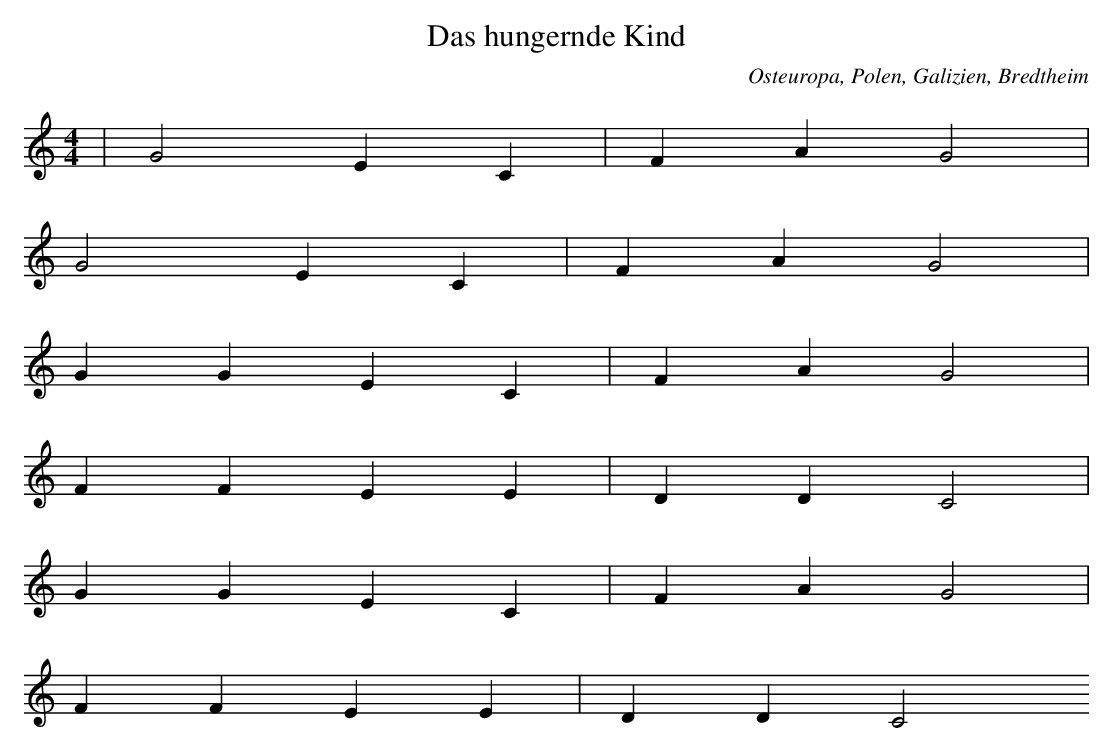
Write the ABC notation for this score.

X:1
T: Das hungernde Kind
O: Osteuropa, Polen, Galizien, Bredtheim
M: 4/4
L: 1/4
K: C
 | G2EC | FAG2 |
G2EC | FAG2 |
GGEC | FAG2 |
FFEE | DDC2 |
GGEC | FAG2 |
FFEE | DDC2
